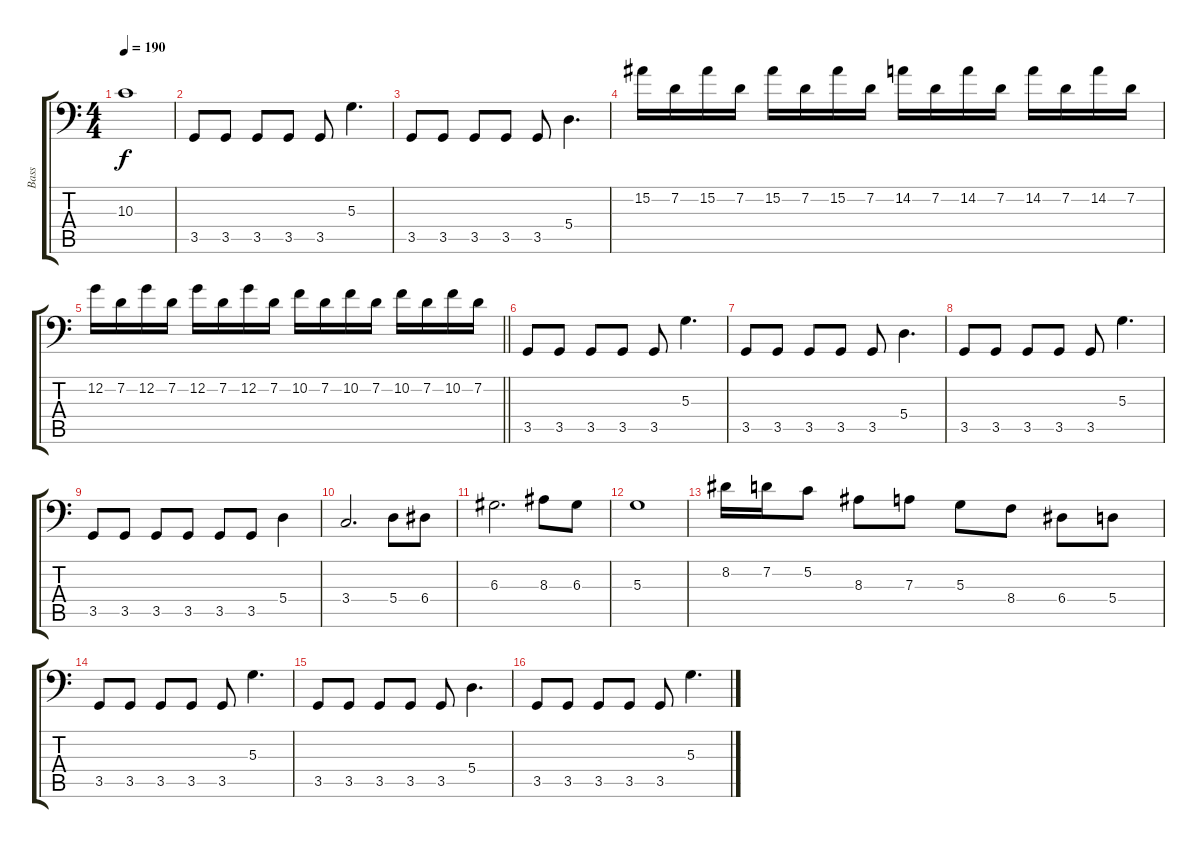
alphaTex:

\track ("Bass" "Bass") {instrument electricbassfinger}
\staff {score tabs}
\tuning (C3 G2 D2 A1 E1 B0) {hide}
\ts (4 4)
\tempo 190
\clef f4
\ks c
10.3{t}.1{dy f} |
3.5.8 3.5.8 3.5.8 3.5.8 3.5.8 5.3.4{d} |
3.5.8 3.5.8 3.5.8 3.5.8 3.5.8 5.4.4{d} |
15.2.16 7.2.16 15.2.16 7.2.16 15.2.16 7.2.16 15.2.16 7.2.16 14.2.16 7.2.16 14.2.16 7.2.16 14.2.16 7.2.16 14.2.16 7.2.16 |
\barLineRight lightlight
12.2.16 7.2.16 12.2.16 7.2.16 12.2.16 7.2.16 12.2.16 7.2.16 10.2.16 7.2.16 10.2.16 7.2.16 10.2.16 7.2.16 10.2.16 7.2.16 |
3.5.8 3.5.8 3.5.8 3.5.8 3.5.8 5.3.4{d} |
3.5.8 3.5.8 3.5.8 3.5.8 3.5.8 5.4.4{d} |
3.5.8 3.5.8 3.5.8 3.5.8 3.5.8 5.3.4{d} |
3.5.8 3.5.8 3.5.8 3.5.8 3.5.8 3.5.8 5.4.4 |
3.4.2{d} 5.4.8 6.4.8 |
6.3.2{d} 8.3.8 6.3.8 |
5.3.1 |
8.2.16 7.2.16 5.2.8 8.3.8 7.3.8 5.3.8 8.4.8 6.4.8 5.4.8 |
3.5.8 3.5.8 3.5.8 3.5.8 3.5.8 5.3.4{d} |
3.5.8 3.5.8 3.5.8 3.5.8 3.5.8 5.4.4{d} |
3.5.8 3.5.8 3.5.8 3.5.8 3.5.8 5.3.4{d}
